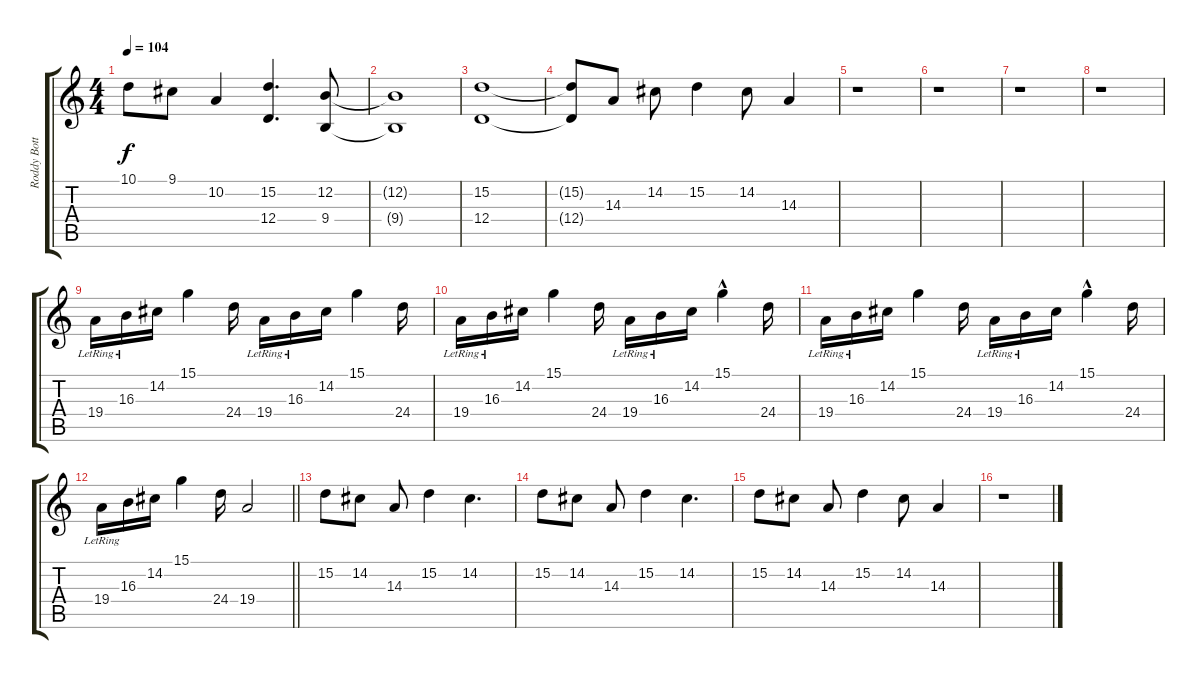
\track ("Roddy Bottum - Keyboard" "Roddy Bott") {instrument stringensemble1}
\staff {score tabs}
\tuning (E4 B3 G3 D3 A2 E2) {hide}
\ts (4 4)
\tempo 104
\clef g2
\ks c
10.1.8{dy f} 9.1.8 10.2.4 (15.2 12.4).4{d} (12.2 9.4).8 |
(12.2{t} 9.4{t}).1 |
(15.2 12.4).1 |
(15.2{t} 12.4{t}).8{volume 3} 14.3.8{volume 14} 14.2.8 15.2.4 14.2.8 14.3.4 |
r.1 |
r.1 |
r.1 |
r.1 |
19.4{lr}.16{volume 4} 16.3{lr}.16{volume 13} 14.2.16 15.1.4 24.4.16 19.4{lr}.16 16.3{lr}.16 14.2.16 15.1.4 24.4.16 |
19.4{lr}.16 16.3{lr}.16 14.2.16 15.1.4 24.4.16 19.4{lr}.16 16.3{lr}.16 14.2.16 15.1{hac}.4 24.4.16 |
19.4{lr}.16 16.3{lr}.16 14.2.16 15.1.4 24.4.16 19.4{lr}.16 16.3{lr}.16 14.2.16 15.1{hac}.4 24.4.16 |
\barLineRight lightlight
19.4{lr}.16 16.3{lr}.16 14.2.16 15.1.4 24.4.16 19.4.2 |
15.2.8 14.2.8 14.3.8 15.2.4 14.2.4{d} |
15.2.8 14.2.8 14.3.8 15.2.4 14.2.4{d} |
15.2.8 14.2.8 14.3.8 15.2.4 14.2.8 14.3.4 |
r.1
